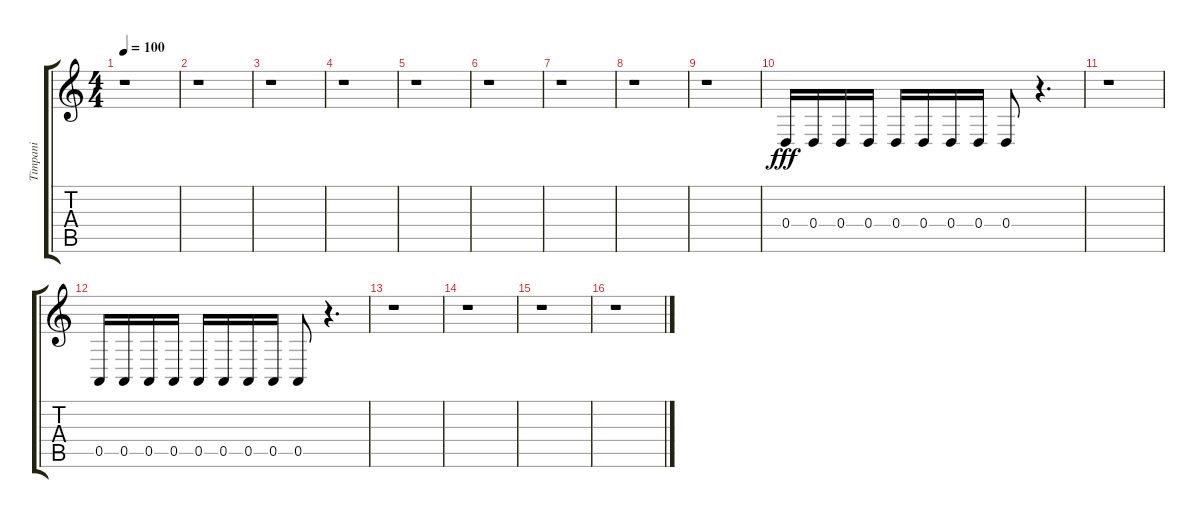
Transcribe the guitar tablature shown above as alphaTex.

\track ("Timpani" "Timpani") {instrument timpani}
\staff {score tabs}
\tuning (E4 B3 G3 D3 A2 E2) {hide}
\ts (4 4)
\tempo 100
\clef g2
\ks c
r.1{dy fff} |
r.1 |
r.1 |
r.1 |
r.1 |
r.1 |
r.1 |
r.1 |
r.1 |
0.4.16 0.4.16 0.4.16 0.4.16 0.4.16 0.4.16 0.4.16 0.4.16 0.4.8 r.4{d} |
r.1 |
0.5.16 0.5.16 0.5.16 0.5.16 0.5.16 0.5.16 0.5.16 0.5.16 0.5.8 r.4{d} |
r.1 |
r.1 |
r.1 |
r.1
